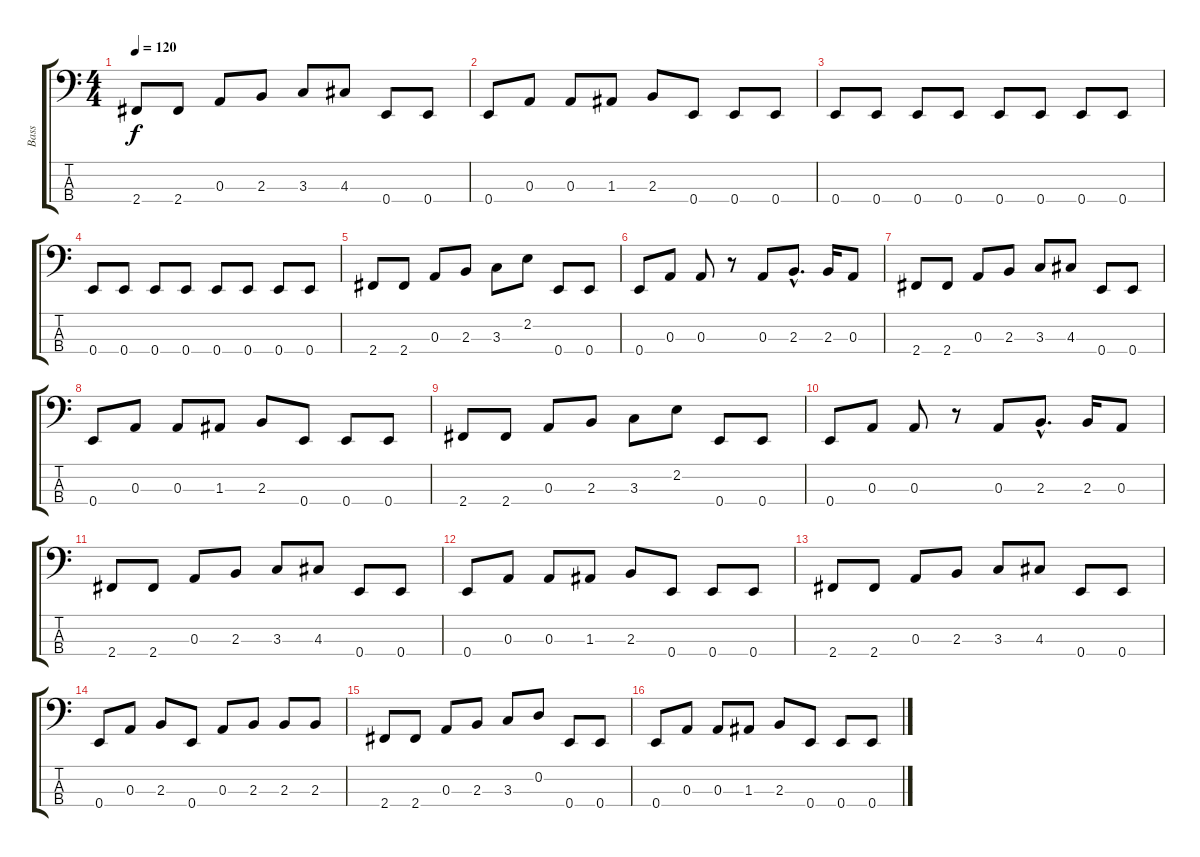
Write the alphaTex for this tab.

\track ("Bass" "Bass") {instrument electricbassfinger}
\staff {score tabs}
\tuning (G2 D2 A1 E1) {hide}
\ts (4 4)
\tempo 120
\clef f4
\ks c
2.4.8{dy f} 2.4.8 0.3.8 2.3.8 3.3.8 4.3.8 0.4.8 0.4.8 |
0.4.8 0.3.8 0.3.8 1.3.8 2.3.8 0.4.8 0.4.8 0.4.8 |
0.4.8 0.4.8 0.4.8 0.4.8 0.4.8 0.4.8 0.4.8 0.4.8 |
0.4.8 0.4.8 0.4.8 0.4.8 0.4.8 0.4.8 0.4.8 0.4.8 |
2.4.8 2.4.8 0.3.8 2.3.8 3.3.8 2.2.8 0.4.8 0.4.8 |
0.4.8 0.3.8 0.3.8 r.8 0.3.8 2.3{hac}.8{d} 2.3.16 0.3.8 |
2.4.8 2.4.8 0.3.8 2.3.8 3.3.8 4.3.8 0.4.8 0.4.8 |
0.4.8 0.3.8 0.3.8 1.3.8 2.3.8 0.4.8 0.4.8 0.4.8 |
2.4.8 2.4.8 0.3.8 2.3.8 3.3.8 2.2.8 0.4.8 0.4.8 |
0.4.8 0.3.8 0.3.8 r.8 0.3.8 2.3{hac}.8{d} 2.3.16 0.3.8 |
2.4.8 2.4.8 0.3.8 2.3.8 3.3.8 4.3.8 0.4.8 0.4.8 |
0.4.8 0.3.8 0.3.8 1.3.8 2.3.8 0.4.8 0.4.8 0.4.8 |
2.4.8 2.4.8 0.3.8 2.3.8 3.3.8 4.3.8 0.4.8 0.4.8 |
0.4.8 0.3.8 2.3.8 0.4.8 0.3.8 2.3.8 2.3.8 2.3.8 |
2.4.8 2.4.8 0.3.8 2.3.8 3.3.8 0.2.8 0.4.8 0.4.8 |
0.4.8 0.3.8 0.3.8 1.3.8 2.3.8 0.4.8 0.4.8 0.4.8
